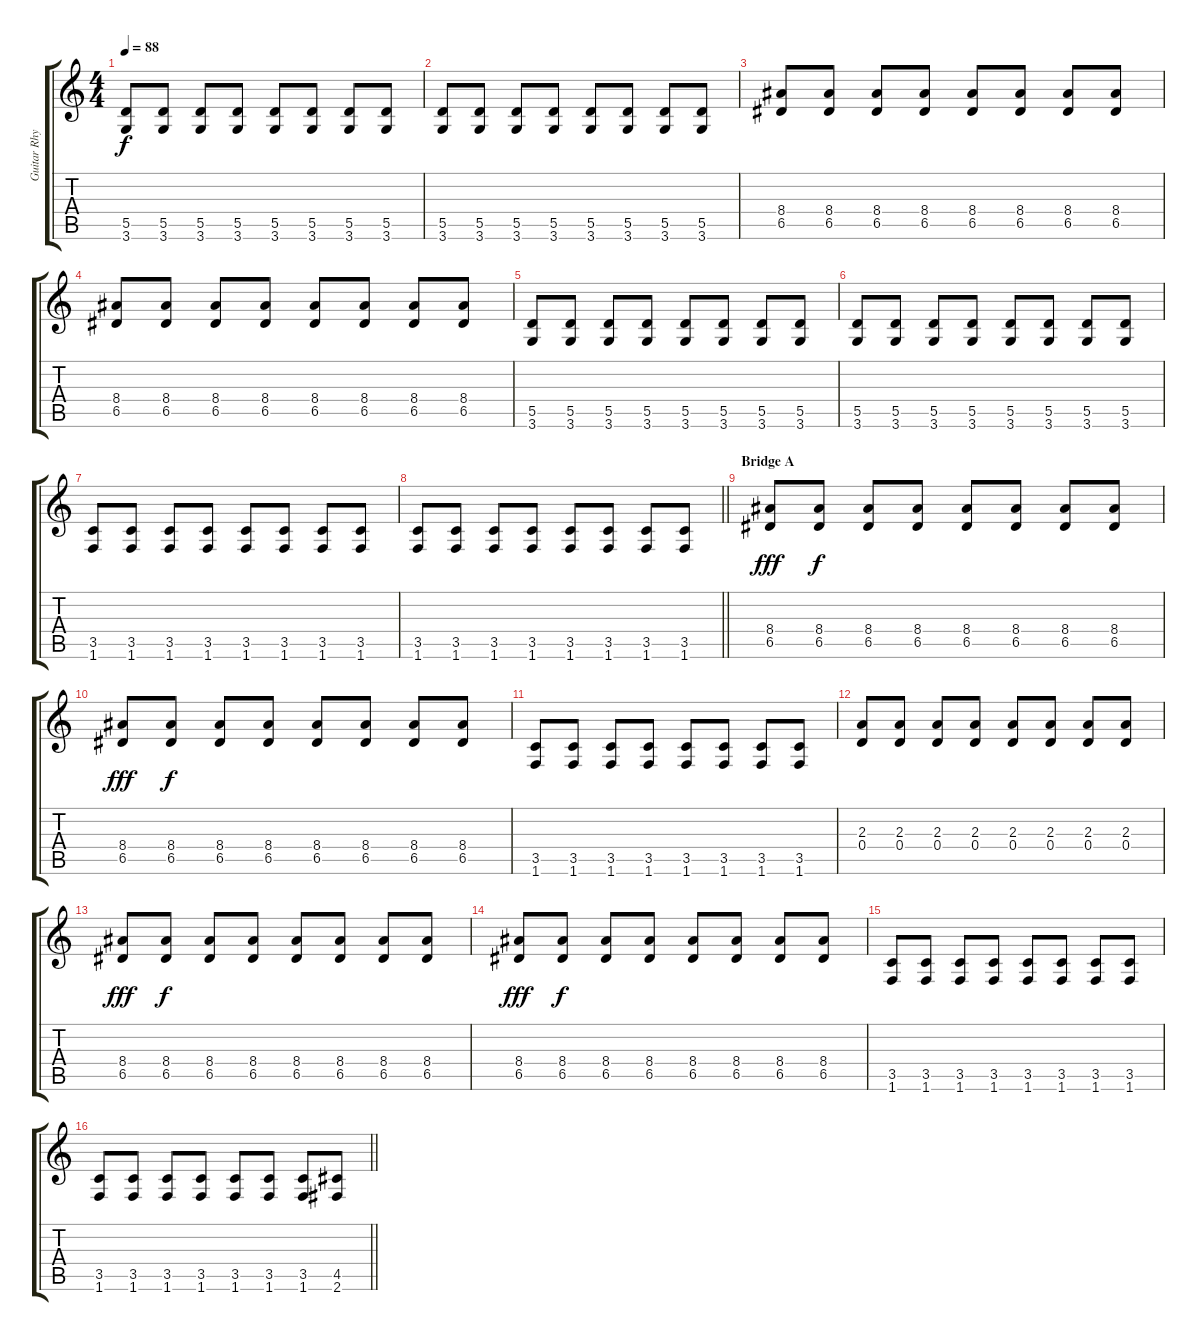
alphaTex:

\track ("Guitar Rhythm" "Guitar Rhy") {instrument distortionguitar}
\staff {score tabs}
\tuning (E4 B3 G3 D3 A2 E2) {hide}
\ts (4 4)
\tempo 88
\clef g2
\ks c
(5.5 3.6).8{dy f} (5.5 3.6).8 (5.5 3.6).8 (5.5 3.6).8 (5.5 3.6).8 (5.5 3.6).8 (5.5 3.6).8 (5.5 3.6).8 |
(5.5 3.6).8 (5.5 3.6).8 (5.5 3.6).8 (5.5 3.6).8 (5.5 3.6).8 (5.5 3.6).8 (5.5 3.6).8 (5.5 3.6).8 |
(8.4 6.5).8 (8.4 6.5).8 (8.4 6.5).8 (8.4 6.5).8 (8.4 6.5).8 (8.4 6.5).8 (8.4 6.5).8 (8.4 6.5).8 |
(8.4 6.5).8 (8.4 6.5).8 (8.4 6.5).8 (8.4 6.5).8 (8.4 6.5).8 (8.4 6.5).8 (8.4 6.5).8 (8.4 6.5).8 |
(5.5 3.6).8 (5.5 3.6).8 (5.5 3.6).8 (5.5 3.6).8 (5.5 3.6).8 (5.5 3.6).8 (5.5 3.6).8 (5.5 3.6).8 |
(5.5 3.6).8 (5.5 3.6).8 (5.5 3.6).8 (5.5 3.6).8 (5.5 3.6).8 (5.5 3.6).8 (5.5 3.6).8 (5.5 3.6).8 |
(3.5 1.6).8 (3.5 1.6).8 (3.5 1.6).8 (3.5 1.6).8 (3.5 1.6).8 (3.5 1.6).8 (3.5 1.6).8 (3.5 1.6).8 |
\barLineRight lightlight
(3.5 1.6).8 (3.5 1.6).8 (3.5 1.6).8 (3.5 1.6).8 (3.5 1.6).8 (3.5 1.6).8 (3.5 1.6).8 (3.5 1.6).8 |
\section ("" "Bridge A")
(8.4 6.5).8{dy fff} (8.4 6.5).8{dy f} (8.4 6.5).8 (8.4 6.5).8 (8.4 6.5).8 (8.4 6.5).8 (8.4 6.5).8 (8.4 6.5).8 |
(8.4 6.5).8{dy fff} (8.4 6.5).8{dy f} (8.4 6.5).8 (8.4 6.5).8 (8.4 6.5).8 (8.4 6.5).8 (8.4 6.5).8 (8.4 6.5).8 |
(3.5 1.6).8 (3.5 1.6).8 (3.5 1.6).8 (3.5 1.6).8 (3.5 1.6).8 (3.5 1.6).8 (3.5 1.6).8 (3.5 1.6).8 |
(2.3 0.4).8 (2.3 0.4).8 (2.3 0.4).8 (2.3 0.4).8 (2.3 0.4).8 (2.3 0.4).8 (2.3 0.4).8 (2.3 0.4).8 |
(8.4 6.5).8{dy fff} (8.4 6.5).8{dy f} (8.4 6.5).8 (8.4 6.5).8 (8.4 6.5).8 (8.4 6.5).8 (8.4 6.5).8 (8.4 6.5).8 |
(8.4 6.5).8{dy fff} (8.4 6.5).8{dy f} (8.4 6.5).8 (8.4 6.5).8 (8.4 6.5).8 (8.4 6.5).8 (8.4 6.5).8 (8.4 6.5).8 |
(3.5 1.6).8 (3.5 1.6).8 (3.5 1.6).8 (3.5 1.6).8 (3.5 1.6).8 (3.5 1.6).8 (3.5 1.6).8 (3.5 1.6).8 |
\barLineRight lightlight
(3.5 1.6).8 (3.5 1.6).8 (3.5 1.6).8 (3.5 1.6).8 (3.5 1.6).8 (3.5 1.6).8 (3.5 1.6).8 (4.5 2.6).8
